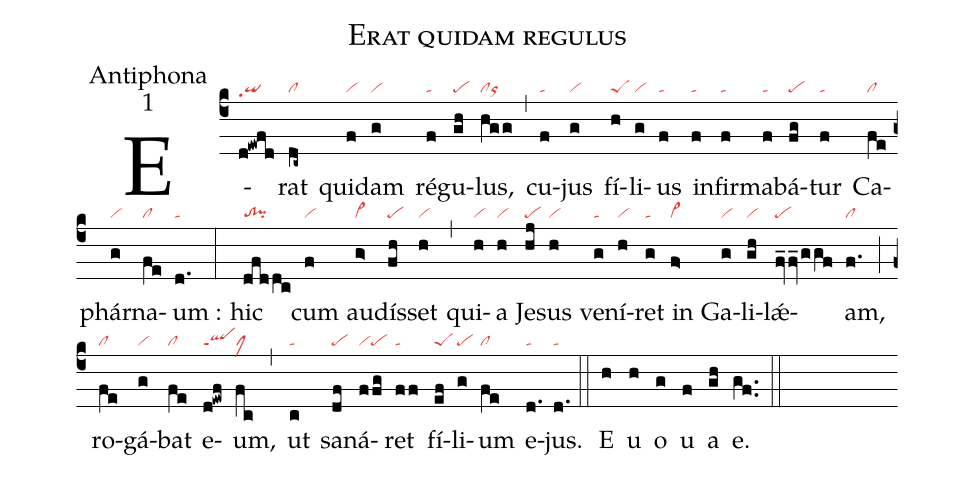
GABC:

name:Erat quidam regulus;
office-part:Antiphona;
mode:1;
nabc-lines:1;
%%
(c4) E(d!ewfd|qipp1)rat(dc~|cl) qui(f|vi)dam(g|vi) ré(f|ta)gu(gh|pe)lus,(hgg|clor) (,)
cu(f|ta)jus(g|vi) fí(h|peS)li(g|vi)us(f|ta) in(f|ta)fir(f|ta)ma(f|ta)bá(fg|pe)tur(f|ta)
Ca(fe|cl)phár(g|vi)na(fe|cl)um :(d.|ta) (:)
hic(dfd/dc|to!pi) cum(f|vi) au(g>|cl~)dís(fh|pe)set(h|vi) (,) qui(h|vi)a(h|vi) Je(hj|pe)sus(h|vi) ve(g|ta)ní(h|vi)ret(g|ta) in(f>|cl~) Ga(g|vi)li(gh|vi)lǽ(fv_fv_ggf|pe)am,(f.|cl) (;) ro(fe|cl)gá(g|vi)bat(fe|cl) e(d!ewf|qlppt1)um,(fc|clM) (,) ut(c|ta) sa(df|pe)ná(ffg|vipe)ret(ff|ta) fí(ef|peS)li(g|pe)um(fe|cl) e(d.|ta)jus.(d.|ta) (::) <eu>E(h) u(h) o(g) u(f) a(gh) e.(gf..) </eu>(::)
